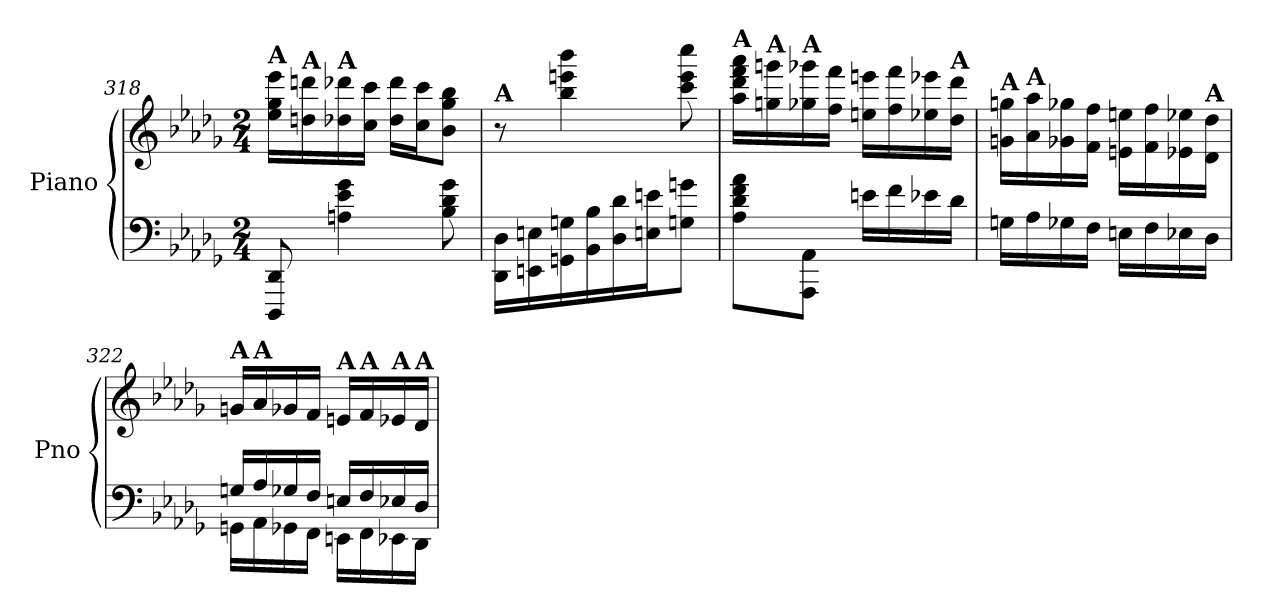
**kern	**kern
*part1	*part1
*staff2	*staff1
*I"Piano	*
*I'Pno	*
*clefF4	*clefG2
*k[b-e-a-d-g-]	*k[b-e-a-d-g-]
*M2/4	*M2/4
=318	=318
!	!LO:TX:a:B:t=A
8DDD-/ 8DD-/	16ee-\ 16gg-\ 16eee-\LL
!	!LO:TX:a:B:t=A
.	16ddn\ 16dddn\
!	!LO:TX:a:B:t=A
4An\ 4e-\ 4g-\	16dd-X\ 16ddd-X\
.	16cc\ 16ccc\JJ
.	16dd-\ 16ddd-\LL
.	16cc\ 16ccc\J
8B-\ 8d-\ 8g-\	8b-\ 8gg-\ 8bb-\J
=319	=319
!	!LO:TX:a:B:t=A
16DD-\ 16D-\LL	8r
16EEn\ 16En\	.
16GGn\ 16Gn\	4bb-\ 4eeen\ 4bbb-\
16BB-\ 16B-\	.
16D-\ 16d-\	.
16En\ 16en\J	.
8Gn\ 8gn\J	8ccc\ 8eee\ 8cccc\
!!LO:LB:g=z
=320	=320
!	!LO:TX:a:B:t=A
8A-\ 8d-\ 8f\ 8a-\L	16aa-\ 16ddd-\ 16fff\ 16aaa-\LL
!	!LO:TX:a:B:t=A
.	16ggn\ 16gggn\
!	!LO:TX:a:B:t=A
8AAA-\ 8AA-\J	16gg-X\ 16ggg-X\
.	16ff\ 16fff\JJ
16en\LL	16een\ 16eeen\LL
16f\	16ff\ 16fff\
16e-X\	16ee-X\ 16eee-X\
!	!LO:TX:a:B:t=A
16d-\JJ	16dd-\ 16ddd-\JJ
=321	=321
!	!LO:TX:a:B:t=A
16Gn\LL	16gn\ 16ggn\LL
!	!LO:TX:a:B:t=A
16A-\	16a-\ 16aa-\
16G-X\	16g-X\ 16gg-X\
16F\JJ	16f\ 16ff\JJ
16En\LL	16en\ 16een\LL
16F\	16f\ 16ff\
16E-X\	16e-X\ 16ee-X\
!	!LO:TX:a:B:t=A
16D-\JJ	16d-\ 16dd-\JJ
=322	=322
*^	*
!	!	!LO:TX:a:B:t=A
16Gn/LL	16GGn\LL	16gn/LL
!	!	!LO:TX:a:B:t=A
16A-/	16AA-\	16a-/
16G-X/	16GG-X\	16g-X/
16F/JJ	16FF\JJ	16f/JJ
!	!	!LO:TX:a:B:t=A
16En/LL	16EEn\LL	16en/LL
!	!	!LO:TX:a:B:t=A
16F/	16FF\	16f/
!	!	!LO:TX:a:B:t=A
16E-X/	16EE-X\	16e-X/
!	!	!LO:TX:a:B:t=A
16D-/JJ	16DD-\JJ	16d-/JJ
*v	*v	*
=	=
*-	*-
